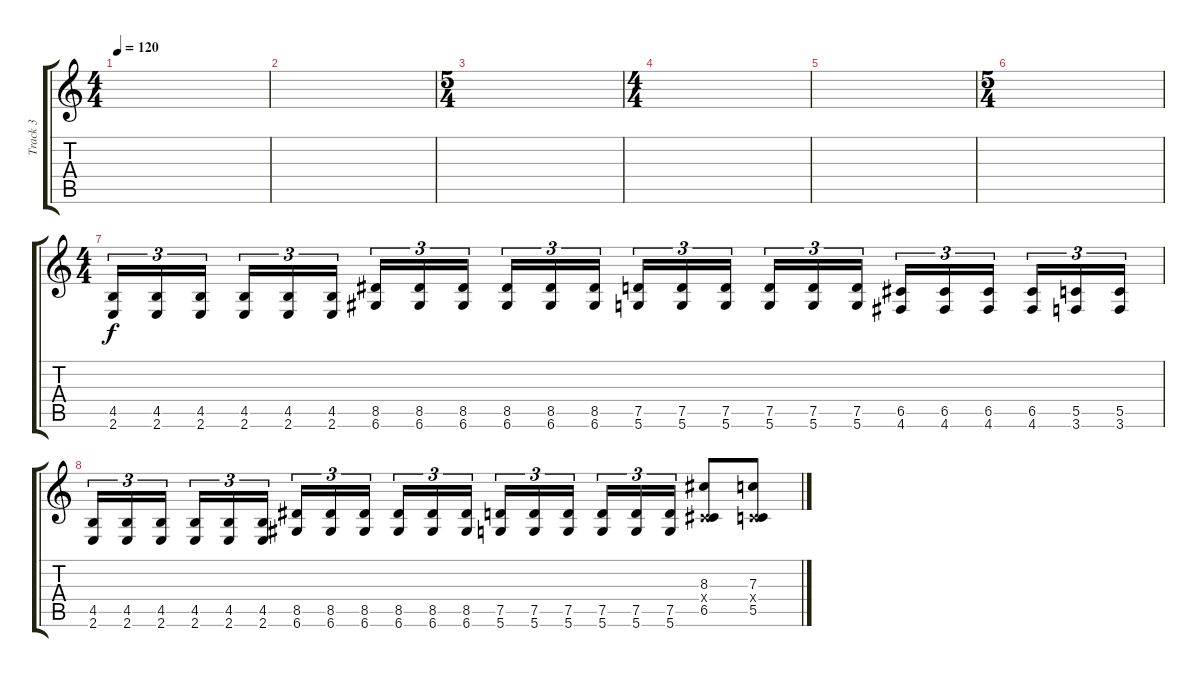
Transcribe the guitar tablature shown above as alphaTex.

\track ("Track 3" "Track 3") {instrument distortionguitar}
\staff {score tabs}
\tuning (D4 A3 F3 C3 G2 D2) {hide}
\ts (4 4)
\tempo 120
\clef g2
\ks c
|
|
\ts (5 4)
|
\ts (4 4)
|
|
\ts (5 4)
|
\ts (4 4)
(4.5 2.6).16{tu (3 2)} (4.5 2.6).16{tu (3 2)} (4.5 2.6).16{tu (3 2)} (4.5 2.6).16{tu (3 2)} (4.5 2.6).16{tu (3 2)} (4.5 2.6).16{tu (3 2)} (8.5 6.6).16{tu (3 2)} (8.5 6.6).16{tu (3 2)} (8.5 6.6).16{tu (3 2)} (8.5 6.6).16{tu (3 2)} (8.5 6.6).16{tu (3 2)} (8.5 6.6).16{tu (3 2)} (7.5 5.6).16{tu (3 2)} (7.5 5.6).16{tu (3 2)} (7.5 5.6).16{tu (3 2)} (7.5 5.6).16{tu (3 2)} (7.5 5.6).16{tu (3 2)} (7.5 5.6).16{tu (3 2)} (6.5 4.6).16{tu (3 2)} (6.5 4.6).16{tu (3 2)} (6.5 4.6).16{tu (3 2)} (6.5 4.6).16{tu (3 2)} (5.5 3.6).16{tu (3 2)} (5.5 3.6).16{tu (3 2)} |
(4.5 2.6).16{tu (3 2)} (4.5 2.6).16{tu (3 2)} (4.5 2.6).16{tu (3 2)} (4.5 2.6).16{tu (3 2)} (4.5 2.6).16{tu (3 2)} (4.5 2.6).16{tu (3 2)} (8.5 6.6).16{tu (3 2)} (8.5 6.6).16{tu (3 2)} (8.5 6.6).16{tu (3 2)} (8.5 6.6).16{tu (3 2)} (8.5 6.6).16{tu (3 2)} (8.5 6.6).16{tu (3 2)} (7.5 5.6).16{tu (3 2)} (7.5 5.6).16{tu (3 2)} (7.5 5.6).16{tu (3 2)} (7.5 5.6).16{tu (3 2)} (7.5 5.6).16{tu (3 2)} (7.5 5.6).16{tu (3 2)} (8.3 0.4{x} 6.5).8 (7.3 0.4{x} 5.5).8
